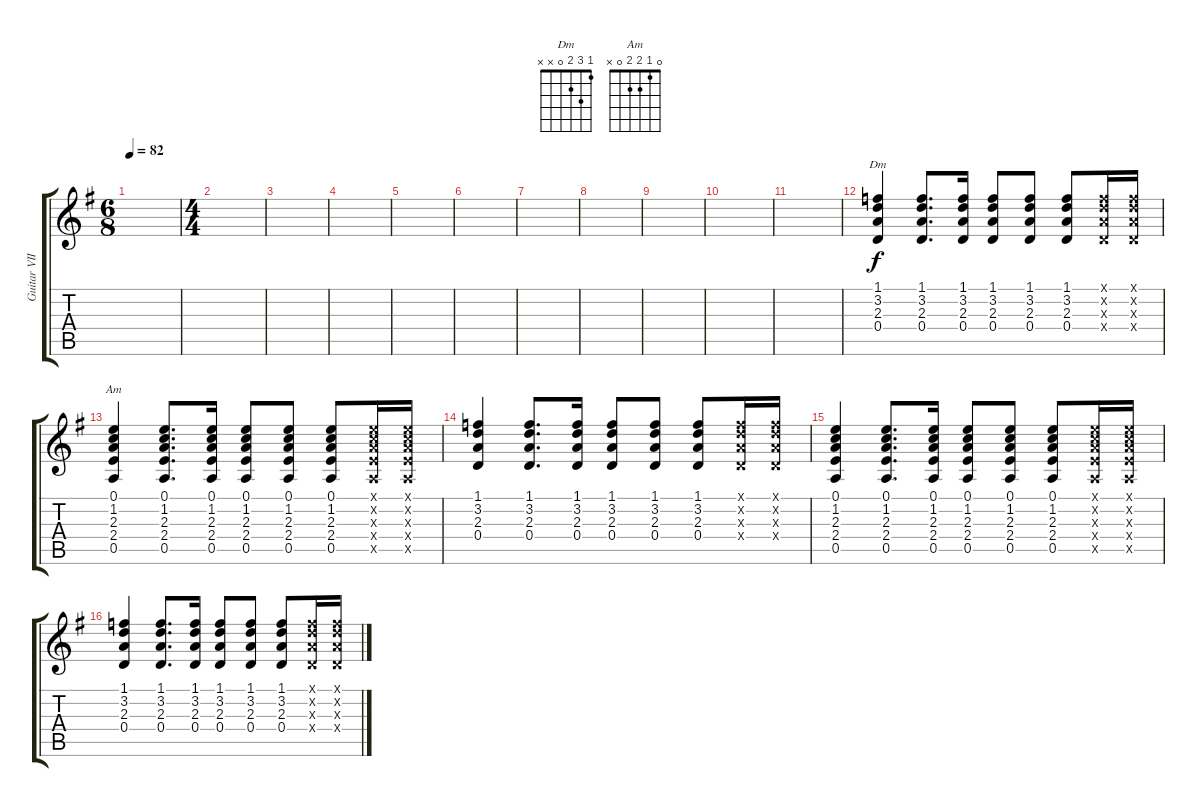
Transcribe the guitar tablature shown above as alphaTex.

\track ("Guitar VII (Acoustic Standard Tuning)" "Guitar VII") {instrument acousticguitarsteel}
\staff {score tabs}
\tuning (E4 B3 G3 D3 A2 E2) {hide}
\chord ("Dm" 1 3 2 0 x x)
\chord ("Am" 0 1 2 2 0 x)
\ts (6 8)
\tempo 82
\clef g2
\ks g
|
\ts (4 4)
|
|
|
|
|
|
|
|
|
|
(1.1 3.2 2.3 0.4).4{ch "Dm"} (1.1 3.2 2.3 0.4).8{d} (1.1 3.2 2.3 0.4).16 (1.1 3.2 2.3 0.4).8 (1.1 3.2 2.3 0.4).8 (1.1 3.2 2.3 0.4).8 (1.1{x} 3.2{x} 2.3{x} 0.4{x}).16 (1.1{x} 3.2{x} 2.3{x} 0.4{x}).16 |
(0.1 1.2 2.3 2.4 0.5).4{ch "Am"} (0.1 1.2 2.3 2.4 0.5).8{d} (0.1 1.2 2.3 2.4 0.5).16 (0.1 1.2 2.3 2.4 0.5).8 (0.1 1.2 2.3 2.4 0.5).8 (0.1 1.2 2.3 2.4 0.5).8 (0.1{x} 1.2{x} 2.3{x} 2.4{x} 0.5{x}).16 (0.1{x} 1.2{x} 2.3{x} 2.4{x} 0.5{x}).16 |
(1.1 3.2 2.3 0.4).4 (1.1 3.2 2.3 0.4).8{d} (1.1 3.2 2.3 0.4).16 (1.1 3.2 2.3 0.4).8 (1.1 3.2 2.3 0.4).8 (1.1 3.2 2.3 0.4).8 (1.1{x} 3.2{x} 2.3{x} 0.4{x}).16 (1.1{x} 3.2{x} 2.3{x} 0.4{x}).16 |
(0.1 1.2 2.3 2.4 0.5).4 (0.1 1.2 2.3 2.4 0.5).8{d} (0.1 1.2 2.3 2.4 0.5).16 (0.1 1.2 2.3 2.4 0.5).8 (0.1 1.2 2.3 2.4 0.5).8 (0.1 1.2 2.3 2.4 0.5).8 (0.1{x} 1.2{x} 2.3{x} 2.4{x} 0.5{x}).16 (0.1{x} 1.2{x} 2.3{x} 2.4{x} 0.5{x}).16 |
(1.1 3.2 2.3 0.4).4 (1.1 3.2 2.3 0.4).8{d} (1.1 3.2 2.3 0.4).16 (1.1 3.2 2.3 0.4).8 (1.1 3.2 2.3 0.4).8 (1.1 3.2 2.3 0.4).8 (1.1{x} 3.2{x} 2.3{x} 0.4{x}).16 (1.1{x} 3.2{x} 2.3{x} 0.4{x}).16
